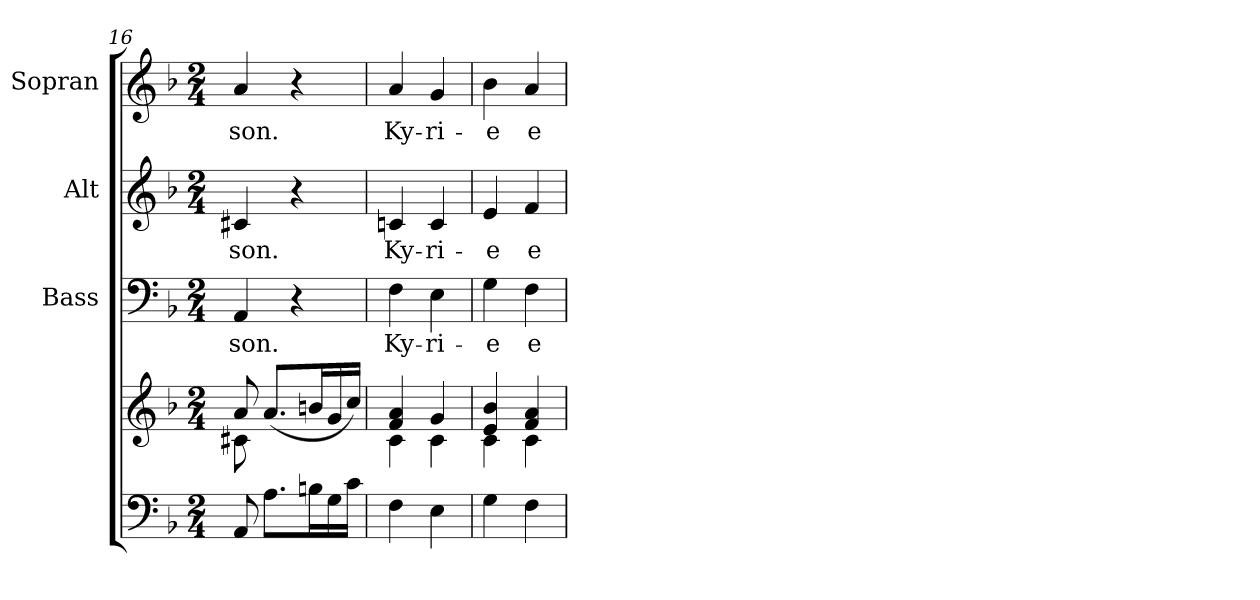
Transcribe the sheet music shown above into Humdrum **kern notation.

**kern	**kern	**kern	**text	**kern	**text	**kern	**text
*part4	*part4	*part3	*part3	*part2	*part2	*part1	*part1
*staff5	*staff4	*staff3	*staff3	*staff2	*staff2	*staff1	*staff1
*	*	*I"Bass	*	*I"Alt	*	*I"Sopran	*
*	*	*I'B.	*	*I'A.	*	*I'S.	*
*clefF4	*clefG2	*clefF4	*	*clefG2	*	*clefG2	*
*k[b-]	*k[b-]	*k[b-]	*	*k[b-]	*	*k[b-]	*
*F:	*F:	*F:	*	*F:	*	*F:	*
*M2/4	*M2/4	*M2/4	*	*M2/4	*	*M2/4	*
=16	=16	=16	=16	=16	=16	=16	=16
*	*^	*	*	*	*	*	*
!	!	!	!	!LO:LY:b	!	!LO:LY:b	!	!LO:LY:b
8AA/	8a/	8c#X\	4AA/	-son.	4c#X/	-son.	4a/	-son.
8.A\L	(<8.a/L	4.ryy	.	.	.	.	.	.
.	.	.	4r	.	4r	.	4r	.
16Bn\L	16bn/L	.	.	.	.	.	.	.
16G\	16g/	.	.	.	.	.	.	.
16c\JJ	16cc/JJ)	.	.	.	.	.	.	.
=17	=17	=17	=17	=17	=17	=17	=17	=17
!	!	!	!	!LO:LY:b	!	!LO:LY:b	!	!LO:LY:b
4F\	4f/ 4a/	4c\	4F\	Ky-	4cn/	Ky-	4a/	Ky-
!	!	!	!	!LO:LY:b	!	!LO:LY:b	!	!LO:LY:b
4E\	4g/	4c\	4E\	-ri-	4c/	-ri-	4g/	-ri-
=18	=18	=18	=18	=18	=18	=18	=18	=18
!	!	!	!	!LO:LY:b	!	!LO:LY:b	!	!LO:LY:b
4G\	4e/ 4b-/	4c\	4G\	-e	4e/	-e	4b-\	-e
!	!	!	!	!LO:LY:b	!	!LO:LY:b	!	!LO:LY:b
4F\	4f/ 4a/	4c\	4F\	e-	4f/	e-	4a/	e-
*	*v	*v	*	*	*	*	*	*
=	=	=	=	=	=	=	=
*-	*-	*-	*-	*-	*-	*-	*-
